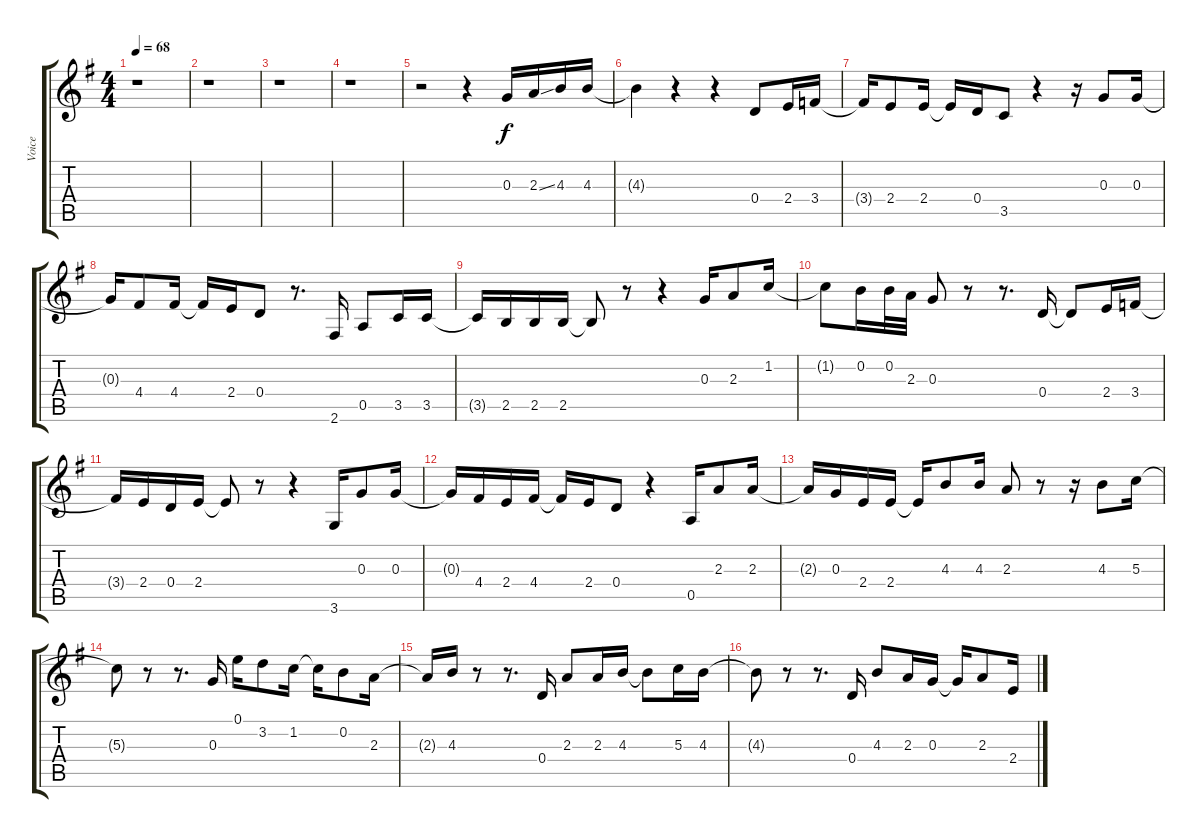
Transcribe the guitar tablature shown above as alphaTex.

\track ("Voice" "Voice") {instrument acousticguitarnylon}
\staff {score tabs}
\tuning (E4 B3 G3 D3 A2 E2) {hide}
\ts (4 4)
\tempo 68
\clef g2
\ks g
r.1{dy f instrument acousticguitarnylon} |
r.1 |
r.1 |
r.1 |
r.2 r.4 0.3.16 2.3{ss}.16 4.3.16 4.3.16 |
4.3{t}.4 r.4 r.4 0.4.8 2.4.16 3.4.16 |
3.4{t}.16 2.4.8 2.4.16 2.4{t}.16 0.4.16 3.5.8 r.4 r.16 0.3.8 0.3.16 |
0.3{t}.16 4.4.8 4.4.16 4.4{t}.16 2.4.16 0.4.8 r.8{d} 2.6.16 0.5.8 3.5.16 3.5.16 |
3.5{t}.16 2.5.16 2.5.16 2.5.16 2.5{t}.8 r.8 r.4 0.3.16 2.3.8 1.2.16 |
1.2{t}.8 0.2.16 0.2.32 2.3.32 0.3.8 r.8 r.8{d} 0.4.16 0.4{t}.8 2.4.16 3.4.16 |
3.4{t}.16 2.4.16 0.4.16 2.4.16 2.4{t}.8 r.8 r.4 3.6.16 0.3.8 0.3.16 |
0.3{t}.16 4.4.16 2.4.16 4.4.16 4.4{t}.16 2.4.16 0.4.8 r.4 0.5.16 2.3.8 2.3.16 |
2.3{t}.16 0.3.16 2.4.16 2.4.16 2.4{t}.16 4.3.8 4.3.16 2.3.8 r.8 r.16 4.3.8 5.3.16 |
5.3{t}.8 r.8 r.8{d} 0.3.16 0.1.16 3.2.8 1.2.16 1.2{t}.16 0.2.8 2.3.16 |
2.3{t}.16 4.3.16 r.8 r.8{d} 0.4.16 2.3.8 2.3.16 4.3.16 4.3{t}.8 5.3.16 4.3.16 |
4.3{t}.8 r.8 r.8{d} 0.4.16 4.3.8 2.3.16 0.3.16 0.3{t}.16 2.3.8 2.4.16
